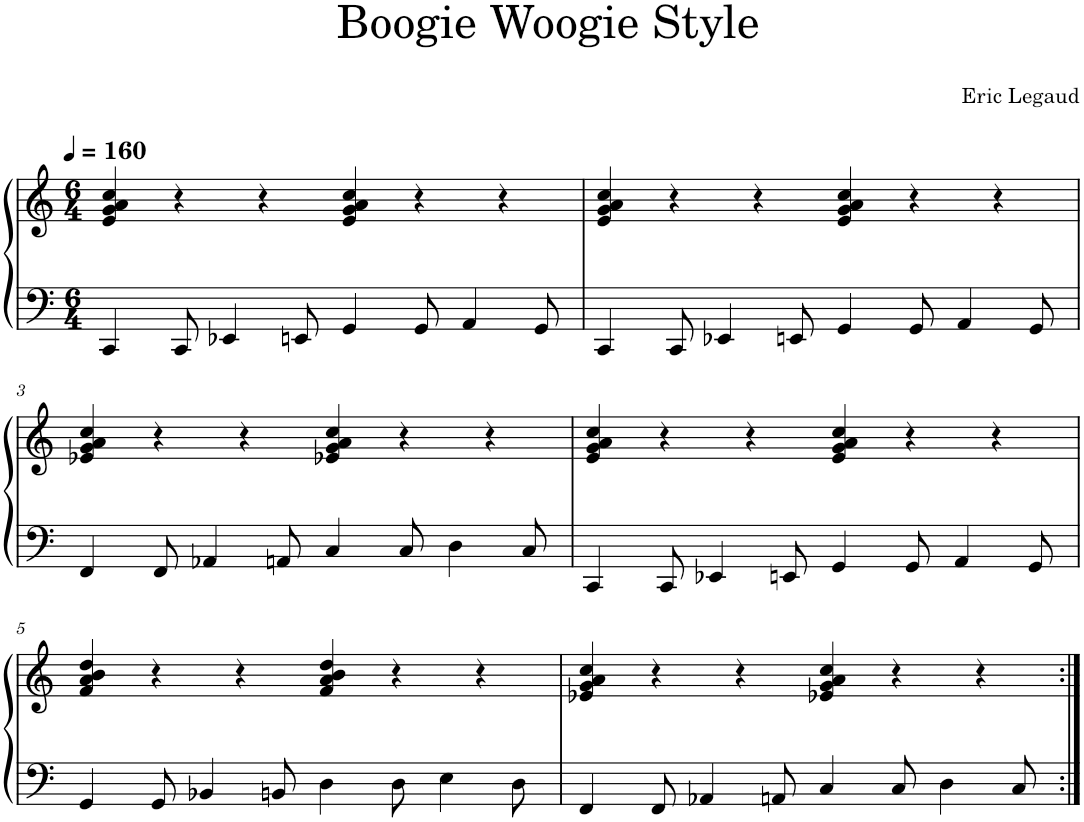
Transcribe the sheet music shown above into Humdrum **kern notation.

**kern	**kern
*part1	*part1
*staff2	*staff1
*I"Piano	*
*I'Pia.	*
*clefF4	*clefG2
*k[]	*k[]
*M6/4	*M6/4
*MM160	*MM160
=1	=1
4CC/	4e/ 4g/ 4a/ 4cc/
8CC/	4r
4EE-X/	.
.	4r
8EEn/	.
4GG/	4e/ 4g/ 4a/ 4cc/
8GG/	4r
4AA/	.
.	4r
8GG/	.
=2	=2
4CC/	4e/ 4g/ 4a/ 4cc/
8CC/	4r
4EE-X/	.
.	4r
8EEn/	.
4GG/	4e/ 4g/ 4a/ 4cc/
8GG/	4r
4AA/	.
.	4r
8GG/	.
!!LO:LB:g=z
=3	=3
4FF/	4e-X/ 4g/ 4a/ 4cc/
8FF/	4r
4AA-X/	.
.	4r
8AAn/	.
4C/	4e-X/ 4g/ 4a/ 4cc/
8C/	4r
4D\	.
.	4r
8C/	.
=4	=4
4CC/	4e/ 4g/ 4a/ 4cc/
8CC/	4r
4EE-X/	.
.	4r
8EEn/	.
4GG/	4e/ 4g/ 4a/ 4cc/
8GG/	4r
4AA/	.
.	4r
8GG/	.
!!LO:LB:g=z
=5	=5
4GG/	4f/ 4a/ 4b/ 4dd/
8GG/	4r
4BB-X/	.
.	4r
8BBn/	.
4D\	4f/ 4a/ 4b/ 4dd/
8D\	4r
4E\	.
.	4r
8D\	.
=6	=6
4FF/	4e-X/ 4g/ 4a/ 4cc/
8FF/	4r
4AA-X/	.
.	4r
8AAn/	.
4C/	4e-X/ 4g/ 4a/ 4cc/
8C/	4r
4D\	.
.	4r
8C/	.
=:|!	=:|!
*-	*-
